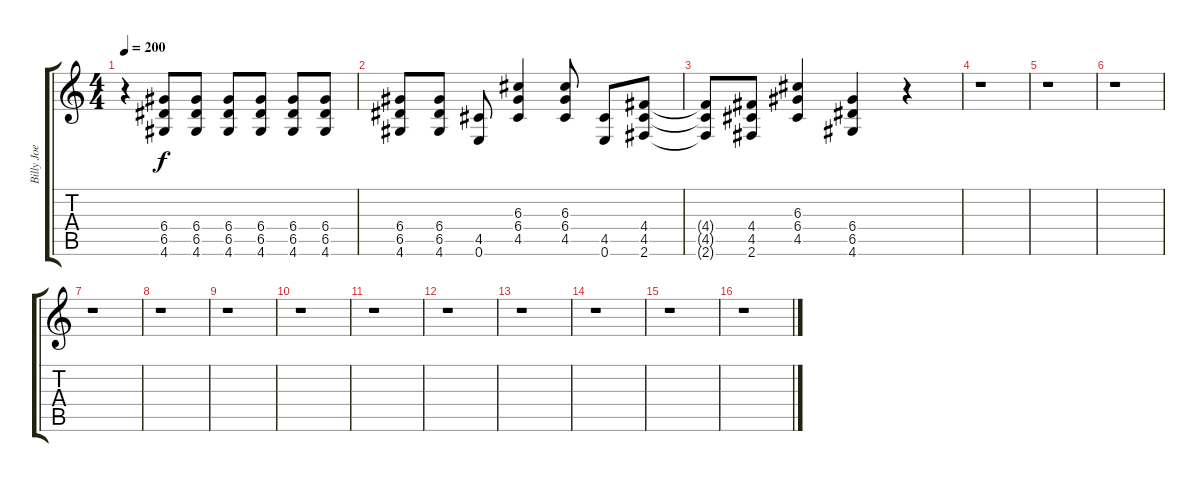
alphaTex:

\track ("Billy Joe " "Billy Joe ") {instrument overdrivenguitar}
\staff {score tabs}
\tuning (E4 B3 G3 D3 A2 E2) {hide}
\ts (4 4)
\tempo 200
\clef g2
\ks c
r.4{dy f instrument overdrivenguitar} (6.4 6.5 4.6).8 (6.4 6.5 4.6).8 (6.4 6.5 4.6).8 (6.4 6.5 4.6).8 (6.4 6.5 4.6).8 (6.4 6.5 4.6).8 |
(6.4 6.5 4.6).8 (6.4 6.5 4.6).8 (4.5 0.6).8 (6.3 6.4 4.5).4 (6.3 6.4 4.5).8 (4.5 0.6).8 (4.4 4.5 2.6).8 |
(4.4{t} 4.5{t} 2.6{t}).8 (4.4 4.5 2.6).8 (6.3 6.4 4.5).4 (6.4 6.5 4.6).4 r.4 |
r.1 |
r.1 |
r.1 |
r.1 |
r.1 |
r.1 |
r.1 |
r.1 |
r.1 |
r.1 |
r.1 |
r.1 |
r.1
